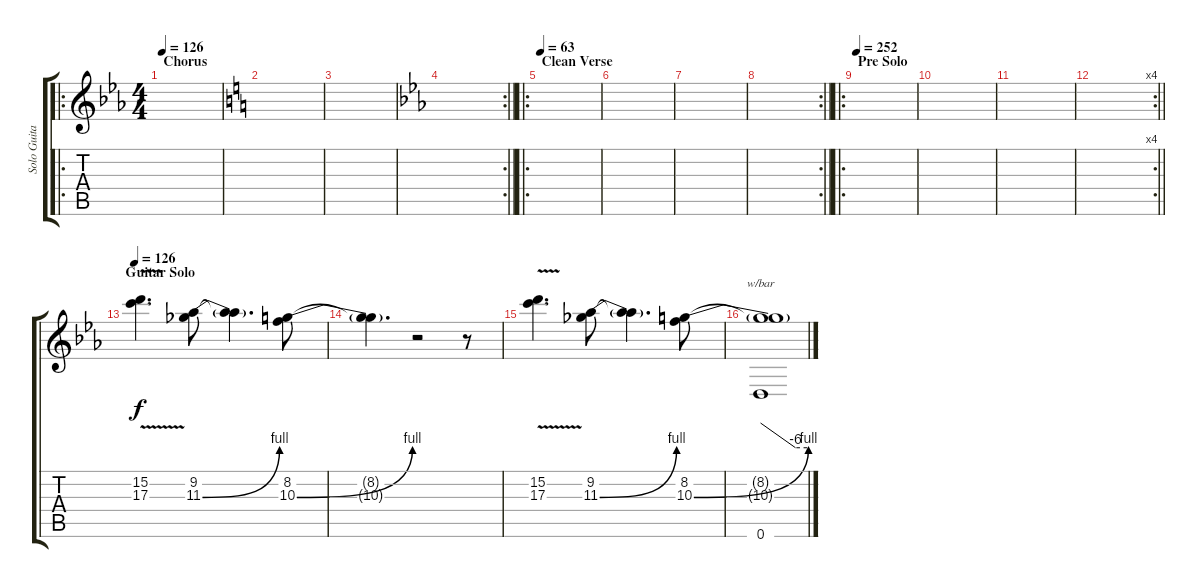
\track ("Solo Guitar 1" "Solo Guita") {instrument distortionguitar}
\staff {score tabs}
\tuning (E4 B3 G3 D3 A2 D2) {hide}
\ro
\ts (4 4)
\section ("" "Chorus")
\tempo 126
\clef g2
\ks eb
|
\ks c
|
|
\rc 2
\barLineRight lightlight
\ks eb
|
\ro
\section ("" "Clean Verse")
\tempo 63
|
|
|
\rc 2
\barLineRight lightlight
|
\ro
\section ("" "Pre Solo")
\tempo 252
|
|
|
\rc 4
\barLineRight lightlight
|
\section ("" "Guitar Solo")
\tempo 126
(15.2{v} 17.3{v}).4{d} (9.2 11.3{be (bend 0 0 60 4)}).8 (9.2{t} 11.3{t}).4{d} (8.2 10.3{be (bend 0 0 60 4)}).8 |
(8.2{t} 10.3{t}).4{d} r.2 r.8 |
(15.2{v} 17.3{v}).4{d} (9.2 11.3{be (bend 0 0 60 4)}).8 (9.2{t} 11.3{t}).4{d} (8.2 10.3{be (bend 0 0 60 4)}).8 |
(8.2{t} 10.3{t} 0.6).1{tbe (custom default 0 0 45 -24 60 -24)}
